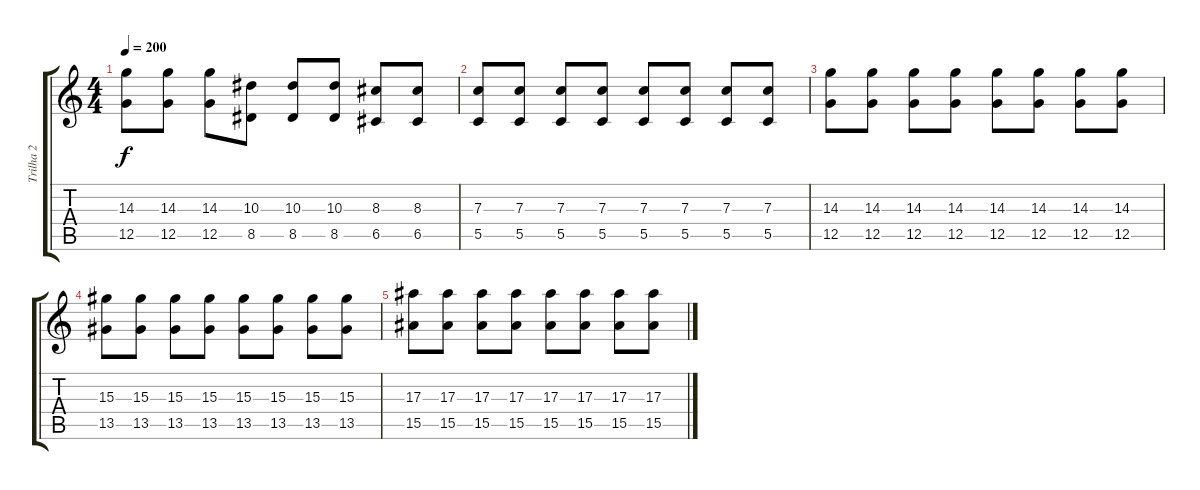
\track ("Trilha 2" "Trilha 2") {instrument overdrivenguitar}
\staff {score tabs}
\tuning (D4 A3 F3 C3 G2 C2) {hide}
\ts (4 4)
\tempo 200
\clef g2
\ks c
(14.3 12.5).8{dy f} (14.3 12.5).8 (14.3 12.5).8 (10.3 8.5).8 (10.3 8.5).8 (10.3 8.5).8 (8.3 6.5).8 (8.3 6.5).8 |
(7.3 5.5).8 (7.3 5.5).8 (7.3 5.5).8 (7.3 5.5).8 (7.3 5.5).8 (7.3 5.5).8 (7.3 5.5).8 (7.3 5.5).8 |
(14.3 12.5).8 (14.3 12.5).8 (14.3 12.5).8 (14.3 12.5).8 (14.3 12.5).8 (14.3 12.5).8 (14.3 12.5).8 (14.3 12.5).8 |
(15.3 13.5).8 (15.3 13.5).8 (15.3 13.5).8 (15.3 13.5).8 (15.3 13.5).8 (15.3 13.5).8 (15.3 13.5).8 (15.3 13.5).8 |
(17.3 15.5).8 (17.3 15.5).8 (17.3 15.5).8 (17.3 15.5).8 (17.3 15.5).8 (17.3 15.5).8 (17.3 15.5).8 (17.3 15.5).8
